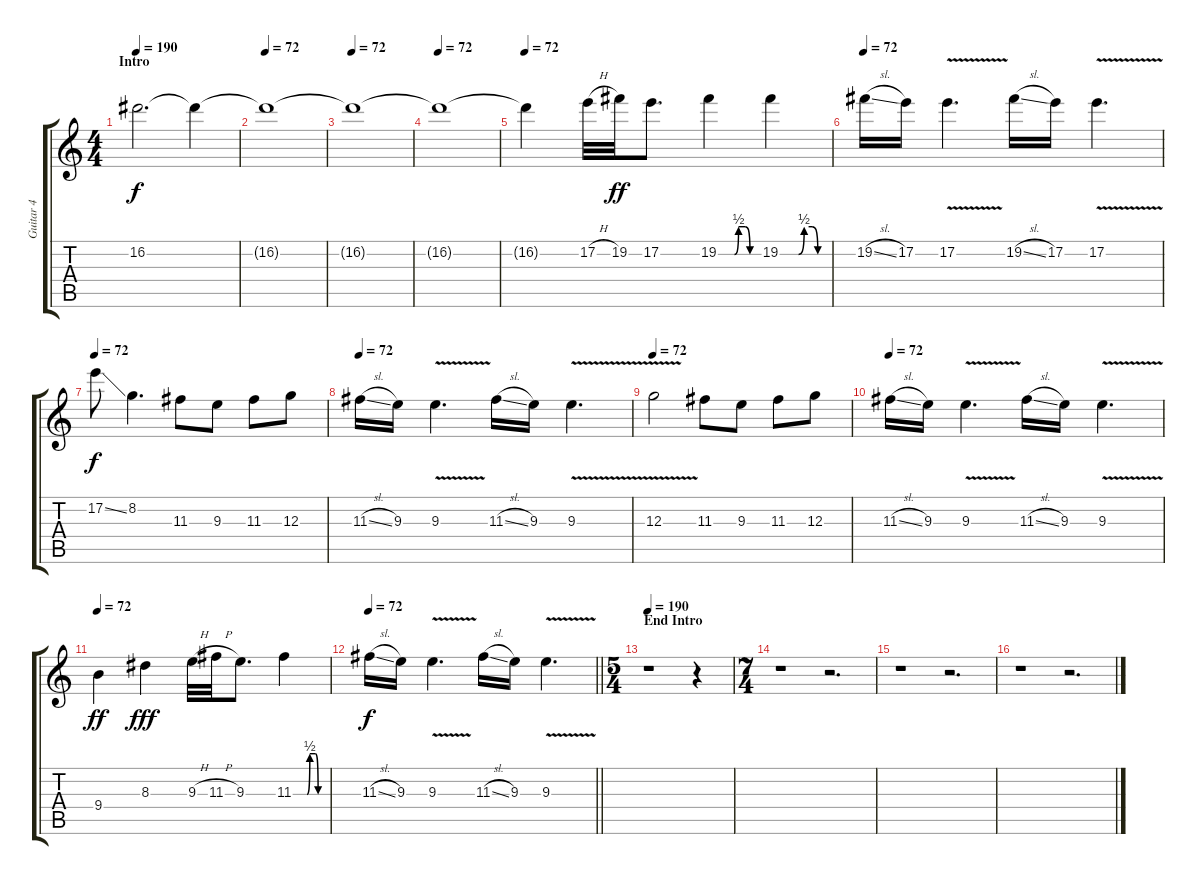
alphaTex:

\track ("Guitar 4" "Guitar 4") {instrument overdrivenguitar}
\staff {score tabs}
\tuning (E4 B3 G3 D3 A2 E2) {hide}
\ts (4 4)
\section ("" "Intro")
\tempo 190
\tempo 72
\tempo 71
\tempo 190
\clef g2
\ks c
16.2.2{d dy f volume 1 instrument overdrivenguitar} 16.2{t}.4{volume 2} |
\tempo 72
16.2{t}.1{volume 6} |
\tempo 72
16.2{t}.1{volume 8} |
\tempo 72
16.2{t}.1 |
\tempo 72
16.2{t}.4{volume 10} 17.2{h}.32 19.2.32{dy ff} 17.2.8{d} 19.2{be (custom 0 0 24 0 30 2 40 2 47 0 60 0)}.4 19.2{be (custom 0 0 23 0 30 2 40 2 47 0 60 0)}.4 |
\tempo 72
19.2{sl}.16 17.2.16 17.2{v}.4{d} 19.2{sl}.16 17.2.16 17.2{v}.4{d} |
\tempo 72
17.2{ss}.8{dy f volume 12} 8.2.4{d} 11.3.8 9.3.8 11.3.8 12.3.8 |
\tempo 72
11.3{sl}.16 9.3.16 9.3{v}.4{d} 11.3{sl}.16 9.3.16 9.3{v}.4{d} |
\tempo 72
12.3{v}.2{volume 14} 11.3.8 9.3.8 11.3.8 12.3.8 |
\tempo 72
11.3{sl}.16 9.3.16 9.3{v}.4{d} 11.3{sl}.16 9.3.16 9.3{v}.4{d} |
\tempo 72
9.4.4{dy ff volume 16} 8.3.4{dy fff} 9.3{h}.32 11.3{h}.32 9.3.8{d} 11.3{be (custom 0 0 25 0 30 2 40 2 45 0 60 0)}.4 |
\tempo 72
\barLineRight lightlight
11.3{sl}.16{dy f} 9.3.16 9.3{v}.4{d} 11.3{sl}.16 9.3.16 9.3{v}.4{d} |
\ts (5 4)
\section ("" "End Intro")
\tempo 190
r.1 r.4 |
\ts (7 4)
r.1 r.2{d} |
r.1 r.2{d} |
r.1 r.2{d}
